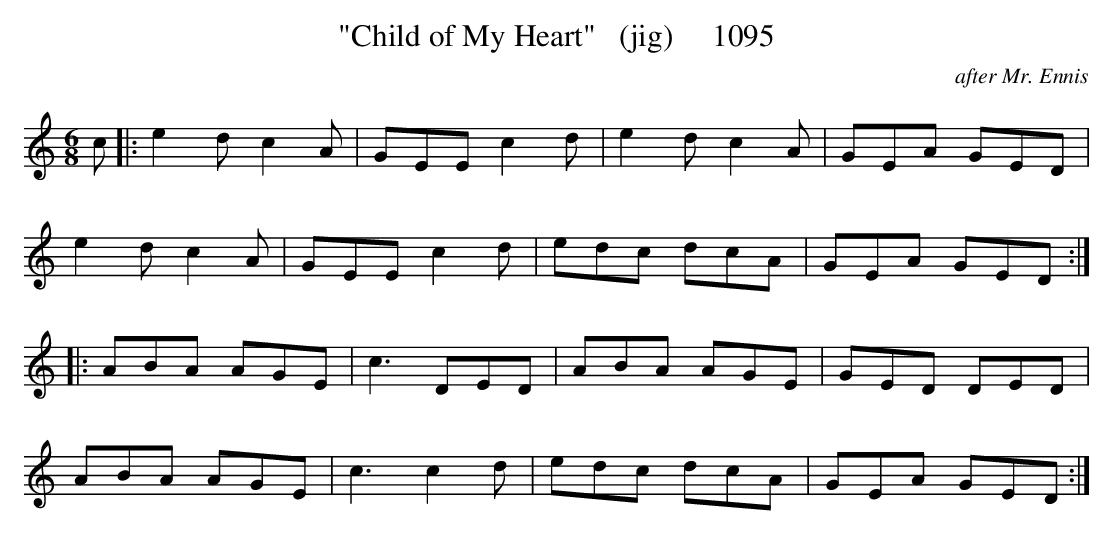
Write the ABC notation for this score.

X:1
T:"Child of My Heart"   (jig)     1095
C:after Mr. Ennis
BRENNAN July 2003 (HTTP://WWW.SOSYOURMOM.COM)
M:6/8
L:1/8
K:C
c|:e2d c2A|GEE c2d|e2d c2A|GEA GED|
e2d c2A|GEE c2d|edc dcA|GEA GED:|
|:ABA AGE|c3DED|ABA AGE|GED DED|
ABA AGE|c3c2d|edc dcA|GEA GED:|
